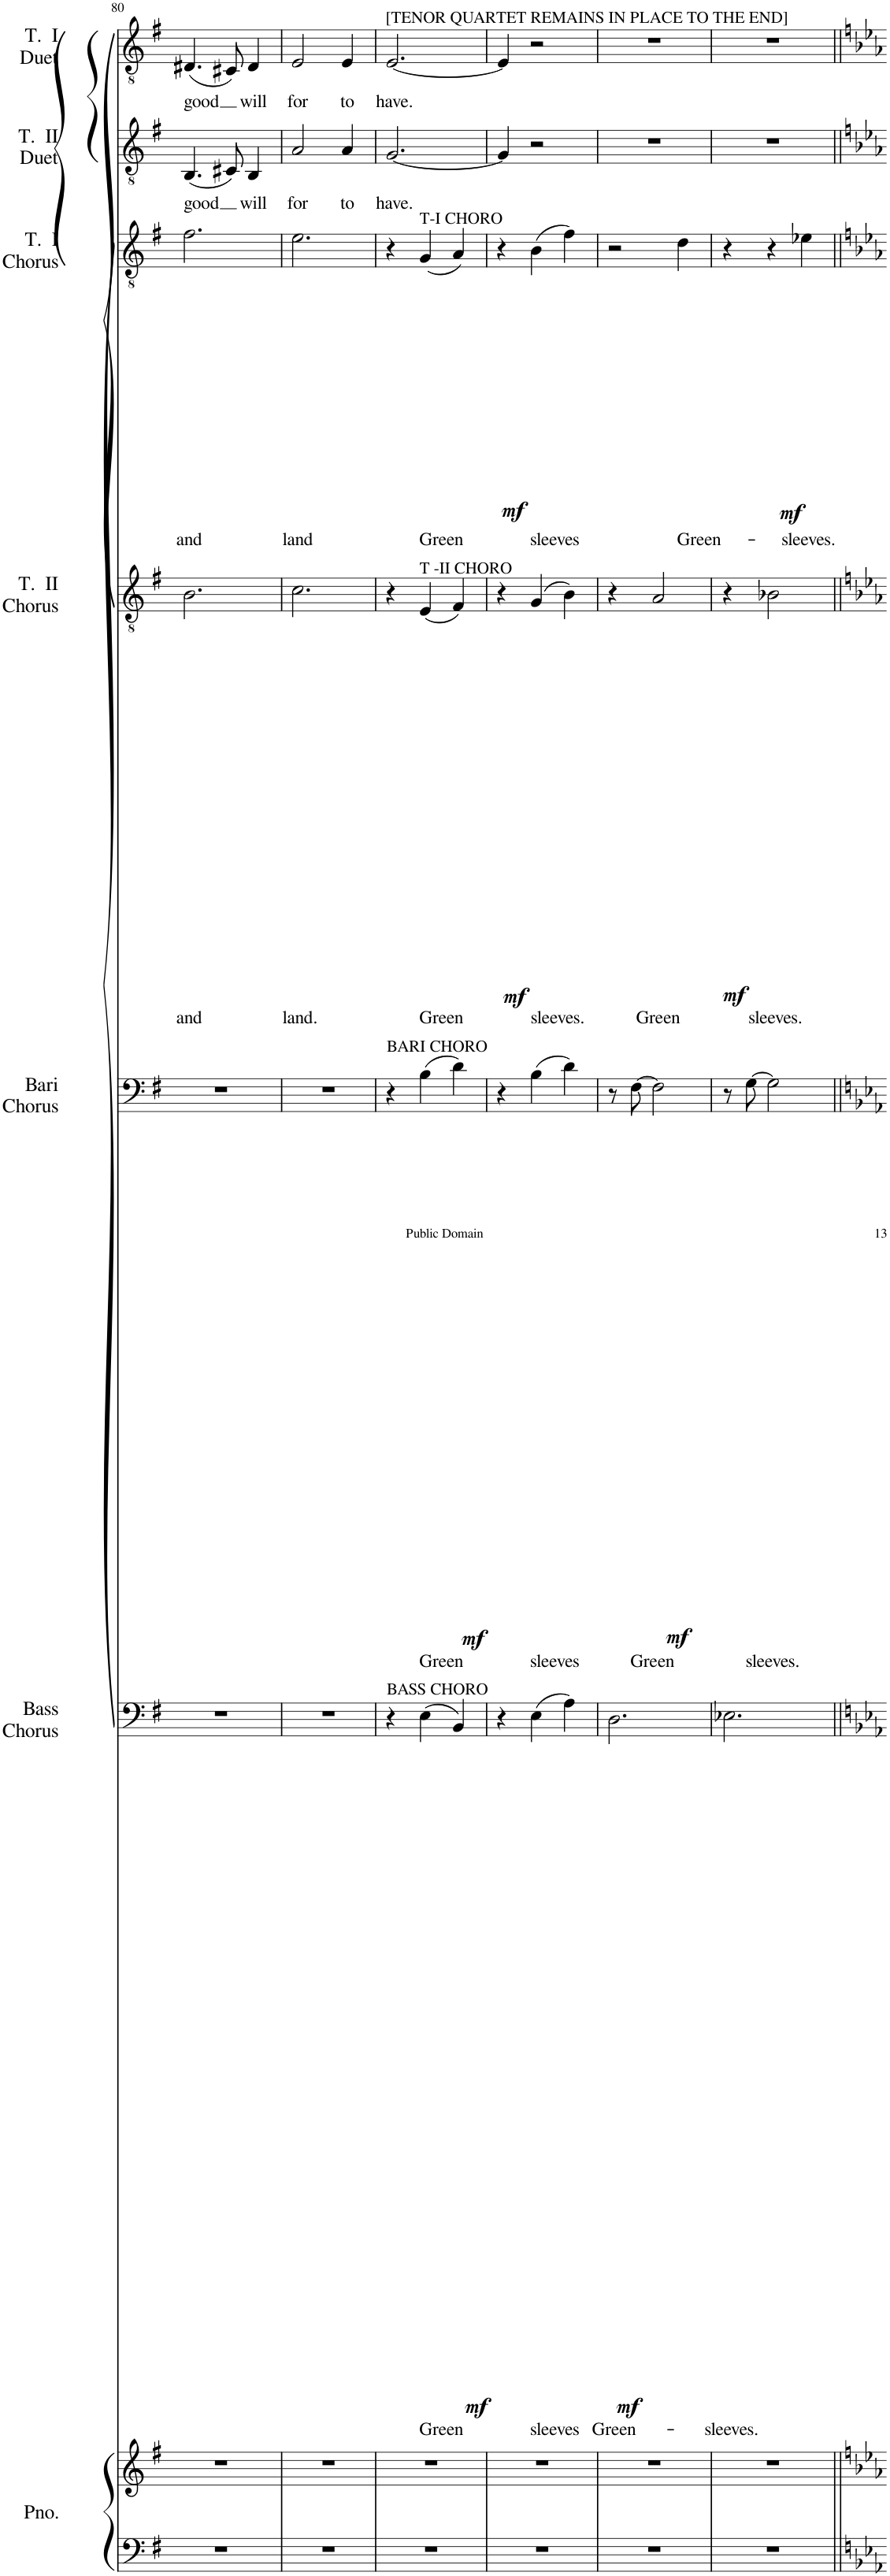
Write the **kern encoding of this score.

**kern	**kern	**kern	**text	**text	**dynam	**kern	**text	**text	**dynam	**kern	**text	**text	**dynam	**kern	**text	**text	**dynam	**kern	**text	**text	**kern	**text	**text
*part7	*part7	*part6	*part6	*part6	*part6	*part5	*part5	*part5	*part5	*part4	*part4	*part4	*part4	*part3	*part3	*part3	*part3	*part2	*part2	*part2	*part1	*part1	*part1
*staff8	*staff7	*staff6	*staff6	*staff6	*staff6	*staff5	*staff5	*staff5	*staff5	*staff4	*staff4	*staff4	*staff4	*staff3	*staff3	*staff3	*staff3	*staff2	*staff2	*staff2	*staff1	*staff1	*staff1
*I"Piano	*	*I"Bass Chorus	*	*	*	*I"Baritone Chorus	*	*	*	*I"Tenor II Chorus	*	*	*	*I"Tenor I Chorus	*	*	*	*I"Tenor II Duet	*	*	*I"Tenor I Duet	*	*
*I'Pno.	*	*I'Bass Chorus	*	*	*	*I'Bari Chorus	*	*	*	*I'T.  II Chorus	*	*	*	*I'T.  I Chorus	*	*	*	*I'T.  II Duet	*	*	*I'T.  I Duet	*	*
!!LO:PB:g=z
*clefF4	*clefG2	*clefF4	*	*	*	*clefF4	*	*	*	*clefGv2	*	*	*	*clefGv2	*	*	*	*clefGv2	*	*	*clefGv2	*	*
*k[f#]	*k[f#]	*k[f#]	*	*	*	*k[f#]	*	*	*	*k[f#]	*	*	*	*k[f#]	*	*	*	*k[f#]	*	*	*k[f#]	*	*
*M3/4	*M3/4	*M3/4	*	*	*	*M3/4	*	*	*	*M3/4	*	*	*	*M3/4	*	*	*	*M3/4	*	*	*M3/4	*	*
=80	=80	=80	=80	=80	=80	=80	=80	=80	=80	=80	=80	=80	=80	=80	=80	=80	=80	=80	=80	=80	=80	=80	=80
!	!	!	!	!	!	!	!	!	!	!	!	!LO:LY:b	!	!	!	!LO:LY:b	!	!	!	!LO:LY:b	!	!	!LO:LY:b
2.r	2.r	2.r	.	.	.	2.r	.	.	.	2.B\	.	and	.	2.f#\	.	and	.	(4.BB/	.	good	(4.D#X/	.	good
.	.	.	.	.	.	.	.	.	.	.	.	.	.	.	.	.	.	8C#X/)	.	.	8C#X/)	.	.
!	!	!	!	!	!	!	!	!	!	!	!	!	!	!	!	!	!	!	!	!LO:LY:b	!	!	!LO:LY:b
.	.	.	.	.	.	.	.	.	.	.	.	.	.	.	.	.	.	4BB/	.	will	4D#/	.	will
=81	=81	=81	=81	=81	=81	=81	=81	=81	=81	=81	=81	=81	=81	=81	=81	=81	=81	=81	=81	=81	=81	=81	=81
!	!	!	!	!	!	!	!	!	!	!	!	!LO:LY:b	!	!	!	!LO:LY:b	!	!	!	!LO:LY:b	!	!	!LO:LY:b
2.r	2.r	2.r	.	.	.	2.r	.	.	.	2.c\	.	land.	.	2.e\	.	land	.	2A/	.	for	2E/	.	for
!	!	!	!	!	!	!	!	!	!	!	!	!	!	!	!	!	!	!	!	!LO:LY:b	!	!	!LO:LY:b
.	.	.	.	.	.	.	.	.	.	.	.	.	.	.	.	.	.	4A/	.	to	4E/	.	to
=82	=82	=82	=82	=82	=82	=82	=82	=82	=82	=82	=82	=82	=82	=82	=82	=82	=82	=82	=82	=82	=82	=82	=82
!	!	!	!	!	!	!	!	!	!	!	!	!	!	!	!	!	!	!	!	!	!LO:TX:a:t=[TENOR QUARTET REMAINS IN PLACE TO THE END]	!	!
!	!	!	!	!	!	!LO:TX:a:t=BARI CHORO	!	!	!	!	!	!	!	!	!	!	!	!	!	!	!	!	!
!	!	!LO:TX:a:t=BASS CHORO	!	!	!	!	!	!	!	!	!	!	!	!	!	!	!	!	!	!	!	!	!
!	!	!	!	!	!LO:DY:b	!	!	!	!LO:DY:b	!	!	!	!	!	!	!	!	!	!	!LO:LY:b	!	!	!LO:LY:b
2.r	2.r	4r	.	.	mf	4r	.	.	mf	4r	.	.	.	4r	.	.	.	[2.G/	.	have.	[2.E/	.	have.
!	!	!	!	!	!	!	!	!	!	!	!	!	!	!LO:TX:a:t=T-I CHORO	!	!	!	!	!	!	!	!	!
!	!	!	!	!	!	!	!	!	!	!LO:TX:a:t=T -II CHORO	!	!	!	!	!	!	!	!	!	!	!	!	!
!	!	!	!	!LO:LY:b	!	!	!	!LO:LY:b	!	!	!	!LO:LY:b	!LO:DY:b	!	!	!LO:LY:b	!LO:DY:b	!	!	!	!	!	!
.	.	(4E\	.	Green	.	(4B\	.	Green	.	(4E/	.	Green	mf	(4G/	.	Green	mf	.	.	.	.	.	.
.	.	4BB/)	.	.	.	4d\)	.	.	.	4F#/)	.	.	.	4A/)	.	.	.	.	.	.	.	.	.
=83	=83	=83	=83	=83	=83	=83	=83	=83	=83	=83	=83	=83	=83	=83	=83	=83	=83	=83	=83	=83	=83	=83	=83
2.r	2.r	4r	.	.	.	4r	.	.	.	4r	.	.	.	4r	.	.	.	4G/]	.	.	4E/]	.	.
!	!	!	!	!LO:LY:b	!	!	!	!LO:LY:b	!	!	!	!LO:LY:b	!	!	!	!LO:LY:b	!	!	!	!	!	!	!
.	.	(4E\	.	sleeves	.	(4B\	.	sleeves	.	(4G/	.	sleeves.	.	(4B\	.	sleeves	.	2r	.	.	2r	.	.
.	.	4A\)	.	.	.	4d\)	.	.	.	4B\)	.	.	.	4f#\)	.	.	.	.	.	.	.	.	.
=84	=84	=84	=84	=84	=84	=84	=84	=84	=84	=84	=84	=84	=84	=84	=84	=84	=84	=84	=84	=84	=84	=84	=84
!	!	!	!	!LO:LY:b	!LO:DY:b	!	!	!	!	!	!	!	!	!	!	!	!	!	!	!	!	!	!
2.r	2.r	2.D\	.	Green-	mf	8r	.	.	.	4r	.	.	.	2r	.	.	.	2.r	.	.	2.r	.	.
!	!	!	!	!	!	!	!	!LO:LY:b	!LO:DY:b	!	!	!	!	!	!	!	!	!	!	!	!	!	!
.	.	.	.	.	.	[8F#\	.	Green	mf	.	.	.	.	.	.	.	.	.	.	.	.	.	.
!	!	!	!	!	!	!	!	!	!	!	!	!LO:LY:b	!LO:DY:b	!	!	!	!	!	!	!	!	!	!
.	.	.	.	.	.	2F#\]	.	.	.	2A/	.	Green	mf	.	.	.	.	.	.	.	.	.	.
!	!	!	!	!	!	!	!	!	!	!	!	!	!	!	!	!LO:LY:b	!LO:DY:b	!	!	!	!	!	!
.	.	.	.	.	.	.	.	.	.	.	.	.	.	4d\	.	Green-	mf	.	.	.	.	.	.
=85	=85	=85	=85	=85	=85	=85	=85	=85	=85	=85	=85	=85	=85	=85	=85	=85	=85	=85	=85	=85	=85	=85	=85
!	!	!	!	!LO:LY:b	!	!	!	!	!	!	!	!	!	!	!	!	!	!	!	!	!	!	!
2.r	2.r	2.E-X\	.	-sleeves.	.	8r	.	.	.	4r	.	.	.	4r	.	.	.	2.r	.	.	2.r	.	.
!	!	!	!	!	!	!	!	!LO:LY:b	!	!	!	!	!	!	!	!	!	!	!	!	!	!	!
.	.	.	.	.	.	[8G\	.	sleeves.	.	.	.	.	.	.	.	.	.	.	.	.	.	.	.
!	!	!	!	!	!	!	!	!	!	!	!	!LO:LY:b	!	!	!	!	!	!	!	!	!	!	!
.	.	.	.	.	.	2G\]	.	.	.	2B-X\	.	sleeves.	.	4r	.	.	.	.	.	.	.	.	.
!	!	!	!	!	!	!	!	!	!	!	!	!	!	!	!	!LO:LY:b	!	!	!	!	!	!	!
.	.	.	.	.	.	.	.	.	.	.	.	.	.	4e-X\	.	-sleeves.	.	.	.	.	.	.	.
=||	=||	=||	=||	=||	=||	=||	=||	=||	=||	=||	=||	=||	=||	=||	=||	=||	=||	=||	=||	=||	=||	=||	=||
*-	*-	*-	*-	*-	*-	*-	*-	*-	*-	*-	*-	*-	*-	*-	*-	*-	*-	*-	*-	*-	*-	*-	*-
